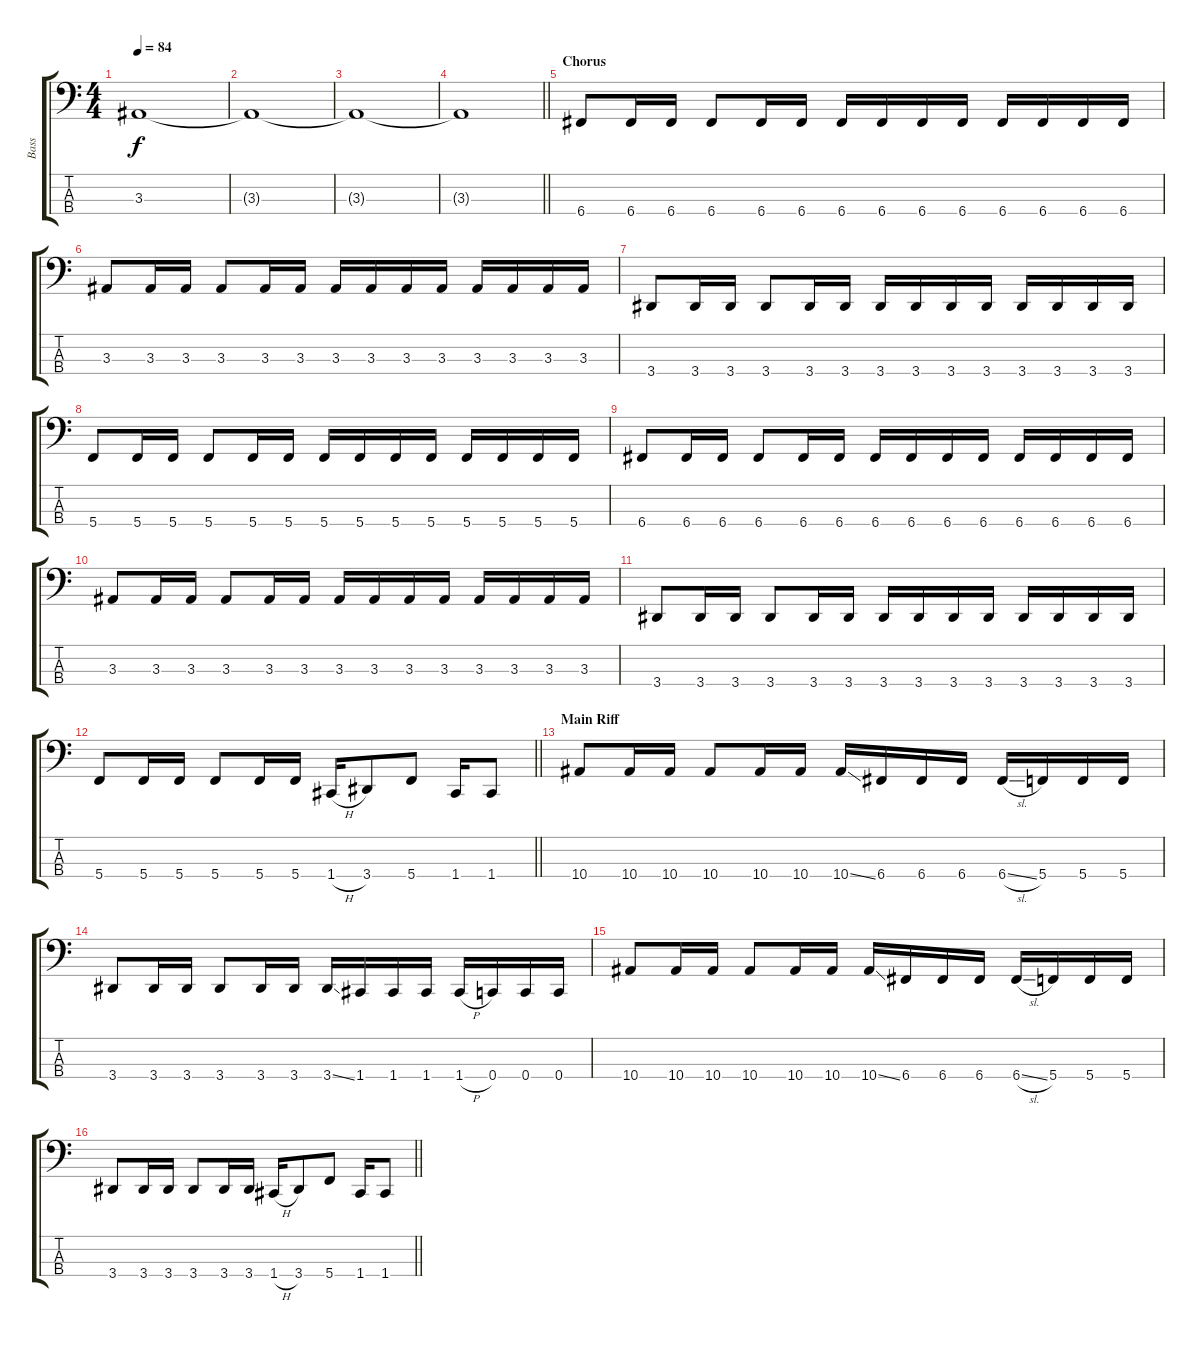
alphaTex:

\track ("Bass" "Bass") {instrument electricbassfinger}
\staff {score tabs}
\tuning (F2 C2 G1 C1) {hide}
\ts (4 4)
\tempo 84
\clef f4
\ks c
3.3.1{dy f} |
3.3{t}.1 |
3.3{t}.1 |
\barLineRight lightlight
3.3{t}.1 |
\section ("" "Chorus")
6.4.8 6.4.16 6.4.16 6.4.8 6.4.16 6.4.16 6.4.16 6.4.16 6.4.16 6.4.16 6.4.16 6.4.16 6.4.16 6.4.16 |
3.3.8 3.3.16 3.3.16 3.3.8 3.3.16 3.3.16 3.3.16 3.3.16 3.3.16 3.3.16 3.3.16 3.3.16 3.3.16 3.3.16 |
3.4.8 3.4.16 3.4.16 3.4.8 3.4.16 3.4.16 3.4.16 3.4.16 3.4.16 3.4.16 3.4.16 3.4.16 3.4.16 3.4.16 |
5.4.8 5.4.16 5.4.16 5.4.8 5.4.16 5.4.16 5.4.16 5.4.16 5.4.16 5.4.16 5.4.16 5.4.16 5.4.16 5.4.16 |
6.4.8 6.4.16 6.4.16 6.4.8 6.4.16 6.4.16 6.4.16 6.4.16 6.4.16 6.4.16 6.4.16 6.4.16 6.4.16 6.4.16 |
3.3.8 3.3.16 3.3.16 3.3.8 3.3.16 3.3.16 3.3.16 3.3.16 3.3.16 3.3.16 3.3.16 3.3.16 3.3.16 3.3.16 |
3.4.8 3.4.16 3.4.16 3.4.8 3.4.16 3.4.16 3.4.16 3.4.16 3.4.16 3.4.16 3.4.16 3.4.16 3.4.16 3.4.16 |
\barLineRight lightlight
5.4.8 5.4.16 5.4.16 5.4.8 5.4.16 5.4.16 1.4{h}.16 3.4.8 5.4.8 1.4.16 1.4.8 |
\section ("" "Main Riff")
10.4.8 10.4.16 10.4.16 10.4.8 10.4.16 10.4.16 10.4{ss}.16 6.4.16 6.4.16 6.4.16 6.4{sl}.16 5.4.16 5.4.16 5.4.16 |
3.4.8 3.4.16 3.4.16 3.4.8 3.4.16 3.4.16 3.4{ss}.16 1.4.16 1.4.16 1.4.16 1.4{h}.16 0.4.16 0.4.16 0.4.16 |
10.4.8 10.4.16 10.4.16 10.4.8 10.4.16 10.4.16 10.4{ss}.16 6.4.16 6.4.16 6.4.16 6.4{sl}.16 5.4.16 5.4.16 5.4.16 |
\barLineRight lightlight
3.4.8 3.4.16 3.4.16 3.4.8 3.4.16 3.4.16 1.4{h}.16 3.4.8 5.4.8 1.4.16 1.4.8
